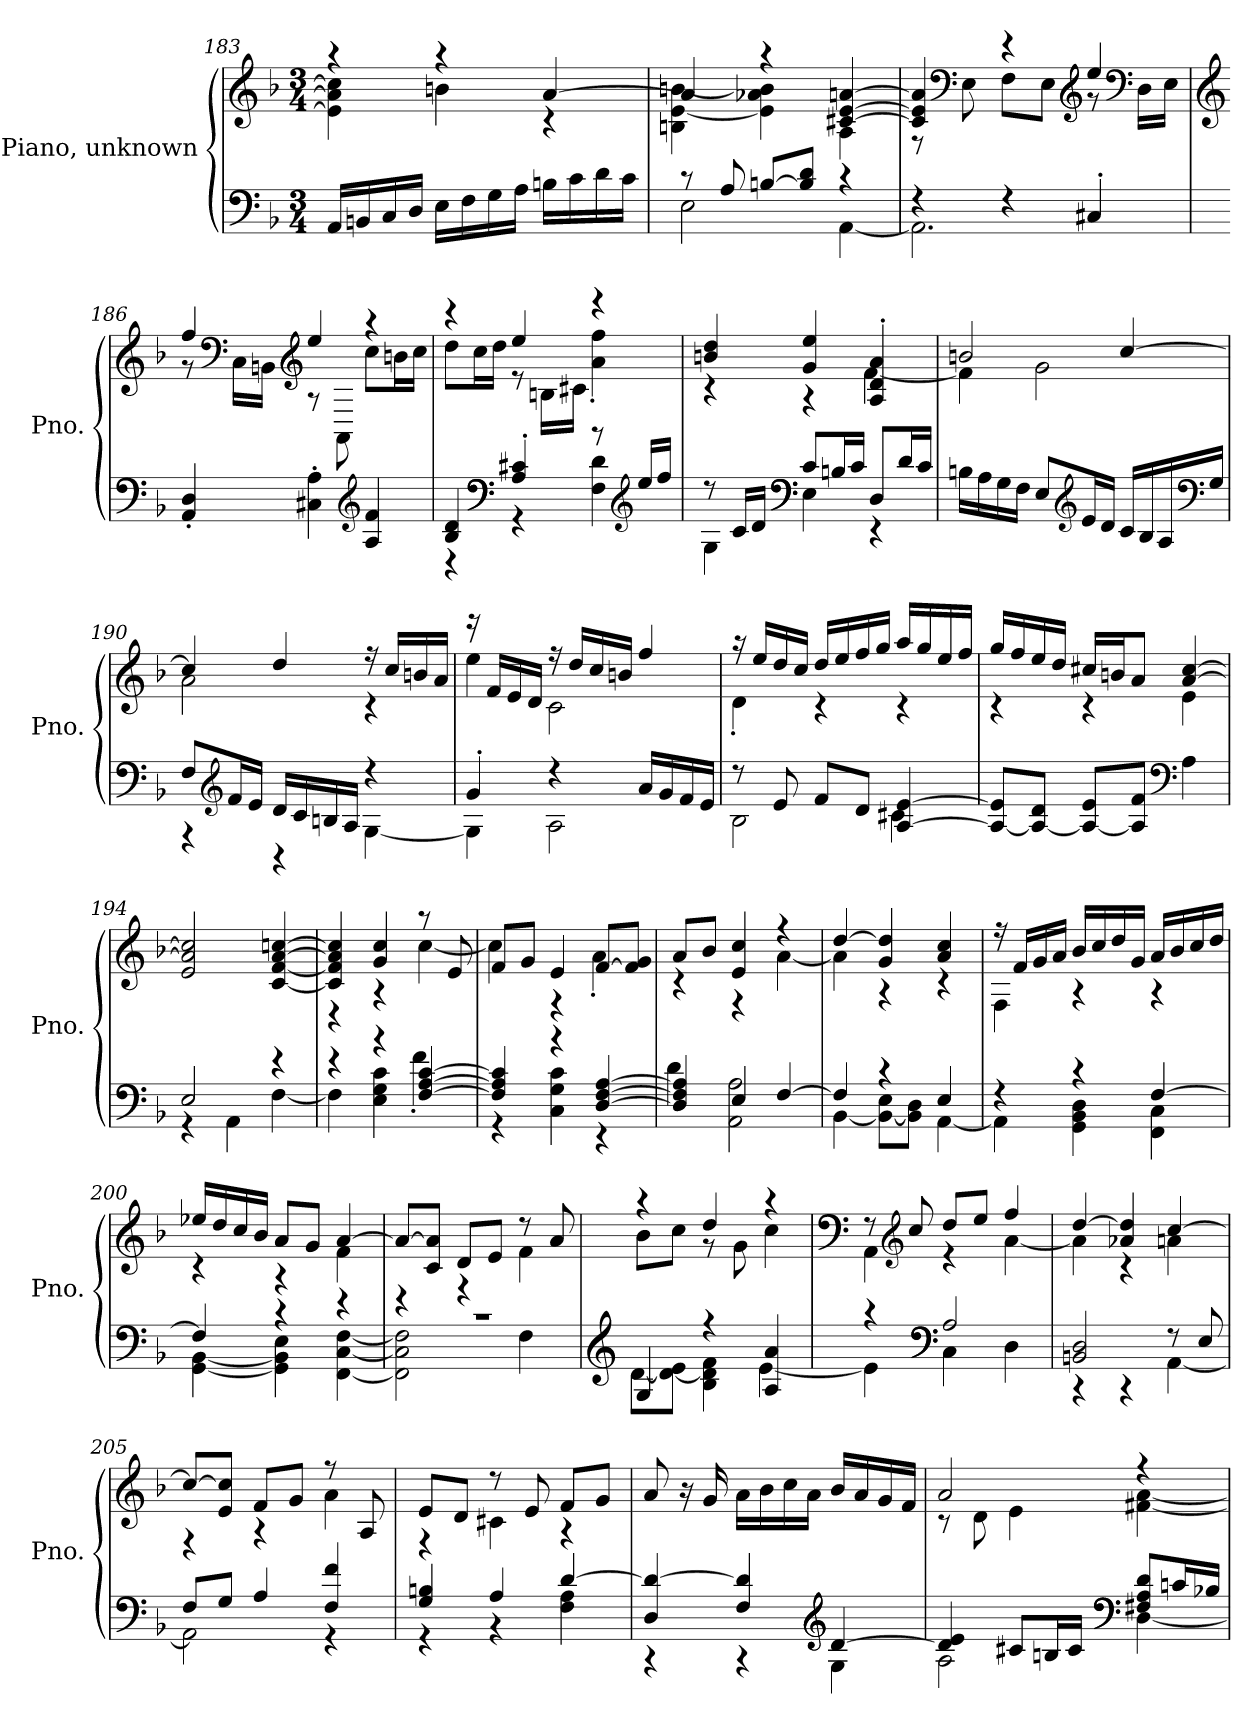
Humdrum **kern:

**kern	**kern
*part1	*part1
*staff2	*staff1
*I"Piano, unknown	*
*I'Pno.	*
!!LO:PB:g=z
*clefF4	*clefG2
*k[b-]	*k[b-]
*M3/4	*M3/4
=183	=183
*	*^
16AA/LL	4r	4e\] 4a\] 4cc\]
16BBn/	.	.
16C/	.	.
16D/JJ	.	.
16E\LL	4r	4bn\
16F\	.	.
16G\	.	.
16A\JJ	.	.
16Bn\LL	[4a/	4r
16c\	.	.
16d\	.	.
16c\JJ	.	.
=184	=184	=184
*^	*	*
8r	2E\	4a/]	4Bn\ [4e\ [4bn\
8A/	.	.	.
[8Bn/L	.	4r	4e\] 4a-X\ 4b\]
8B/] 8d/J	.	.	.
4r	[4AA\	[4c#X/ [4e/ [4an/	4A\
=185	=185	=185	=185
4r	2.AA\]	4c#/] 4e/] 4a/]	8r
*	*	*clefF4	*
.	.	.	8E\
4r	.	4r	8F\L
.	.	.	8E\J
*	*	*clefG2	*
4C#X'/	.	4ee/	8r
*	*	*clefF4	*
.	.	.	16D\LL
.	.	.	16E\JJ
*v	*v	*	*
!!LO:LB:g=z	!!
=186	=186	=186
*	*clefG2	*
4AA/' 4D/'	4ff/	8r
*	*clefF4	*
.	.	16C\LL
.	.	16BBn\JJ
*	*clefG2	*
4C#X\' 4A\'	4ee/	8r
.	.	8AA\
*clefG2	*	*
4A/ 4f/	4r	8cc\L
.	.	16bn\L
.	.	16cc\JJ
=187	=187	=187
*^	*	*
4B-/ 4d/	4r	4r	8dd\L
.	.	.	16cc\L
.	.	.	16dd\JJ
*clefF4	*	*	*
4A/' 4c#X/'	4r	4ee/	8r
.	.	.	16Bn\LL
.	.	.	16c#X\JJ
8r	4F\ 4d\	4r	4a\' 4ff\'
*clefG2	*	*	*
16ee/LL	.	.	.
16ff/JJ	.	.	.
=188	=188	=188	=188
8r	4G\	4bn/ 4dd/	4r
16c/LL	.	.	.
16d/JJ	.	.	.
*clefF4	*	*	*
8c/L	4E\	4g/ 4ee/	4r
16Bn/L	.	.	.
16c/JJ	.	.	.
8D/L	4r	4A/' 4d/' 4a/'	[4f\
16d/L	.	.	.
16c/JJ	.	.	.
*v	*v	*	*
!!LO:LB:g=z	!!
=189	=189	=189
16Bn\LL	2bn/	4f\]
16A\	.	.
16G\	.	.
16F\JJ	.	.
8E/L	.	2g\
*clefG2	*	*
16e/L	.	.
16d/JJ	.	.
16c/LL	[4cc/	.
16B/	.	.
16A/	.	.
*clefF4	*	*
16G/JJ	.	.
=190	=190	=190
*^	*	*
8F/L	4r	4cc/]	2a\
*clefG2	*	*	*
16f/L	.	.	.
16e/JJ	.	.	.
16d/LL	4r	4dd/	.
16c/	.	.	.
16Bn/	.	.	.
16A/JJ	.	.	.
4r	[4G\	16r	4r
.	.	16cc/LL	.
.	.	16bn/	.
.	.	16a/JJ	.
=191	=191	=191	=191
4g'/	4G\]	16r	4ee\
.	.	16f/LL	.
.	.	16e/	.
.	.	16d/JJ	.
4r	2A\	16r	2c\
.	.	16dd/LL	.
.	.	16cc/	.
.	.	16bn/JJ	.
16a/LL	.	4ff/	.
16g/	.	.	.
16f/	.	.	.
16e/JJ	.	.	.
!!LO:LB:g=z	!!
=192	=192	=192	=192
8r	2B-\	16r	4d'\
.	.	16ee/LL	.
8e/	.	16dd/	.
.	.	16cc/JJ	.
8f/L	.	16dd/LL	4r
.	.	16ee/	.
8d/J	.	16ff/	.
.	.	16gg/JJ	.
[4A/ [4e/	4c#X\	16aa/LL	4r
.	.	16gg/	.
.	.	16ee/	.
.	.	16ff/JJ	.
*v	*v	*	*
=193	=193	=193
8A/_ 8e/]L	16gg/LL	4r
.	16ff/	.
8A/_ 8d/J	16ee/	.
.	16dd/JJ	.
8A/_ 8e/L	16cc#X/LL	4r
.	16bn/J	.
8A/] 8f/J	8a/J	.
*clefF4	*	*
4A\	[4a/ [4cc#/	4e\
*	*v	*v
=194	=194
*^	*
2E/	4r	2e/ 2a/] 2cc#/]
.	4AA\	.
4r	[4F\	[4c/ [4f/ [4a/ [4ccn/
=195	=195	=195
*	*	*^
4r	4F\]	4c/] 4f/] 4a/] 4cc/]	4r
4r	4E\ 4G\ 4c\	4g/ 4cc/	4r
[4F/ [4A/ [4c/	4f'\	8r	[4cc\
.	.	8e/	.
=196	=196	=196	=196
4F/] 4A/] 4c/]	4r	8f/L	4cc\]
.	.	8g/J	.
4r	4C\ 4G\ 4c\	4e/	4r
[4D/ [4F/ [4A/	4r	[8f/L	4a'\
.	.	8f/] 8g/J	.
!!LO:LB:g=z	!!
=197	=197	=197	=197
4D/] 4F/] 4A/]	4d\	8a/L	4r
.	.	8b-/J	.
4E/	2AA\ 2A\	4e/ 4cc/	4r
[4F/	.	4r	[4a\
=198	=198	=198	=198
4F/]	[4BB-\	[4dd/	4a\]
4r	8BB-\_ 8E\L	4g/ 4dd/]	4r
.	8BB-\] 8D\J	.	.
4E/	[4AA\	4a/ 4cc/	4r
=199	=199	=199	=199
4r	4AA\]	16r	4F\
.	.	16f/LL	.
.	.	16g/	.
.	.	16a/JJ	.
4r	4GG\ 4BB-\ 4D\	16b-/LL	4r
.	.	16cc/	.
.	.	16dd/	.
.	.	16g/JJ	.
[4F/	4FF\ 4C\	16a/LL	4r
.	.	16b-/	.
.	.	16cc/	.
.	.	16dd/JJ	.
=200	=200	=200	=200
4F/]	[4GG\ [4BB-\	16ee-X/LL	4r
.	.	16dd/	.
.	.	16cc/	.
.	.	16b-/JJ	.
4r	4GG\] 4BB-\] 4E\	8a/L	4r
.	.	8g/J	.
4r	[4FF\ [4C\ [4F\	[4a/	4f\
=201	=201	=201	=201
2.r	2FF\] 2C\] 2F\]	8a/L_	4r
.	.	8c/ 8a/]J	.
.	.	8d/L	4r
.	.	8e/J	.
.	4F\	8r	4f\
.	.	8a/	.
!!LO:LB:g=z	!!
=202	=202	=202	=202
*clefG2	*	*	*
4G/	[8d\L	4r	8b-\L
.	8d\_ 8e\J	.	8cc\J
4r	4B-\ 4d\] 4f\	4dd/	8r
.	.	.	8g\
4A/ 4a/	[4e\	4r	4cc\
=203	=203	=203	=203
*	*	*clefF4	*
4r	4e\]	8r	4AA\
*	*	*clefG2	*
.	.	8cc/	.
*clefF4	*	*	*
2A/	4C\	8dd/L	4r
.	.	8ee/J	.
.	4D\	4ff/	[4a\
=204	=204	=204	=204
2BBn/ 2D/	4r	[4dd/	4a\]
.	4r	4a-X/ 4dd/]	4r
8r	[4AA\	[4cc/	4an\
8E/	.	.	.
=205	=205	=205	=205
8F/L	2AA\]	8cc/L_	4r
8G/J	.	8e/ 8cc/]J	.
4A/	.	8f/L	4r
.	.	8g/J	.
4F/ 4f/	4r	8r	4a\
.	.	8A/	.
=206	=206	=206	=206
4G/ 4Bn/	4r	8e/L	4r
.	.	8d/J	.
4A/	4r	8r	4c#X\
.	.	8e/	.
[4d/	4F\ 4A\	8f/L	4r
.	.	8g/J	.
*	*	*v	*v
!!LO:PB:g=z
=207	=207	=207
4D/ 4d/_	4r	8a/
.	.	16r
.	.	16g/
4F/ 4d/]	4r	16a\LL
.	.	16b-\
.	.	16cc\
.	.	16a\JJ
*clefG2	*	*
[4d/	4G\	16b-/LL
.	.	16a/
.	.	16g/
.	.	16f/JJ
=208	=208	=208
*	*	*^
4d/] 4e/	2A\	2a/	8r
.	.	.	8d\
8c#X/L	.	.	4e\
16Bn/L	.	.	.
16c#/JJ	.	.	.
*clefF4	*	*	*
8F#X/ 8A/ 8d/L	[4D\	4r	[4f#X\ [4a\
16cn/L	.	.	.
16B-X/JJ	.	.	.
*v	*v	*	*
*	*v	*v
=	=
*-	*-
